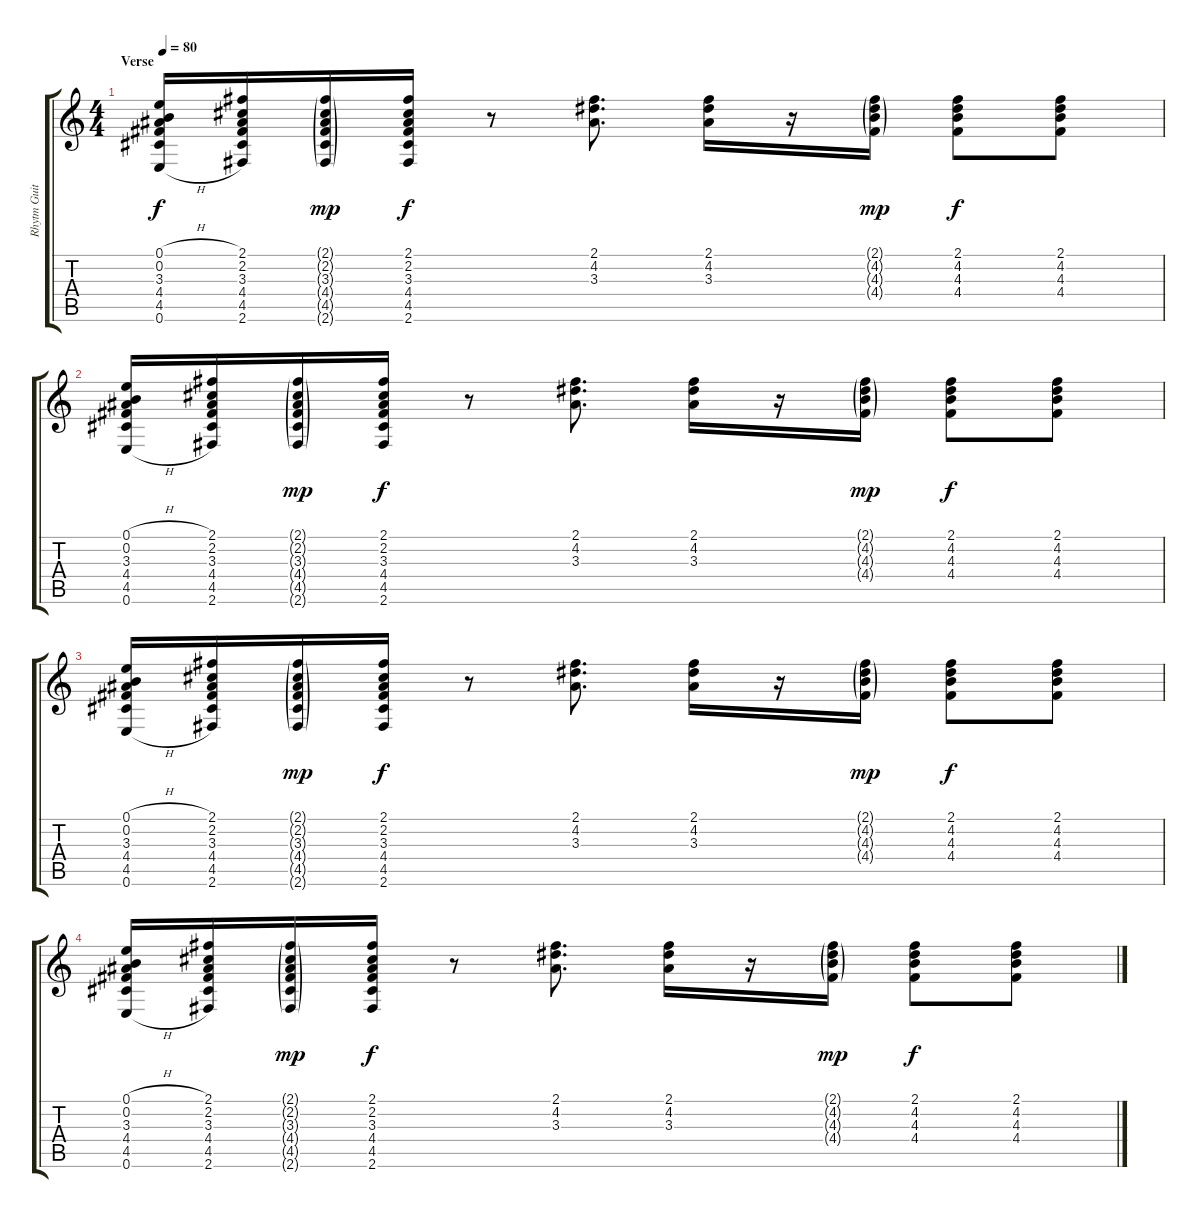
\track ("Rhytm Guitar" "Rhytm Guit") {instrument acousticguitarsteel}
\staff {score tabs}
\tuning (E4 B3 G3 D3 A2 E2) {hide}
\ts (4 4)
\section ("" "Verse")
\tempo 80
\clef g2
\ks c
(0.1{h} 0.2{h} 3.3 4.4 4.5 0.6{h}).16{dy f} (2.1 2.2 3.3 4.4 4.5 2.6).16 (2.1{g} 2.2{g} 3.3{g} 4.4{g} 4.5{g} 2.6{g}).16{dy mp} (2.1 2.2 3.3 4.4 4.5 2.6).16{dy f} r.8 (2.1 4.2 3.3).8{d} (2.1 4.2 3.3).16 r.16 (2.1{g} 4.2{g} 4.3{g} 4.4{g}).16{dy mp} (2.1 4.2 4.3 4.4).8{dy f} (2.1 4.2 4.3 4.4).8 |
(0.1{h} 0.2{h} 3.3 4.4 4.5 0.6{h}).16 (2.1 2.2 3.3 4.4 4.5 2.6).16 (2.1{g} 2.2{g} 3.3{g} 4.4{g} 4.5{g} 2.6{g}).16{dy mp} (2.1 2.2 3.3 4.4 4.5 2.6).16{dy f} r.8 (2.1 4.2 3.3).8{d} (2.1 4.2 3.3).16 r.16 (2.1{g} 4.2{g} 4.3{g} 4.4{g}).16{dy mp} (2.1 4.2 4.3 4.4).8{dy f} (2.1 4.2 4.3 4.4).8 |
(0.1{h} 0.2{h} 3.3 4.4 4.5 0.6{h}).16 (2.1 2.2 3.3 4.4 4.5 2.6).16 (2.1{g} 2.2{g} 3.3{g} 4.4{g} 4.5{g} 2.6{g}).16{dy mp} (2.1 2.2 3.3 4.4 4.5 2.6).16{dy f} r.8 (2.1 4.2 3.3).8{d} (2.1 4.2 3.3).16 r.16 (2.1{g} 4.2{g} 4.3{g} 4.4{g}).16{dy mp} (2.1 4.2 4.3 4.4).8{dy f} (2.1 4.2 4.3 4.4).8 |
(0.1{h} 0.2{h} 3.3 4.4 4.5 0.6{h}).16 (2.1 2.2 3.3 4.4 4.5 2.6).16 (2.1{g} 2.2{g} 3.3{g} 4.4{g} 4.5{g} 2.6{g}).16{dy mp} (2.1 2.2 3.3 4.4 4.5 2.6).16{dy f} r.8 (2.1 4.2 3.3).8{d} (2.1 4.2 3.3).16 r.16 (2.1{g} 4.2{g} 4.3{g} 4.4{g}).16{dy mp} (2.1 4.2 4.3 4.4).8{dy f} (2.1 4.2 4.3 4.4).8
